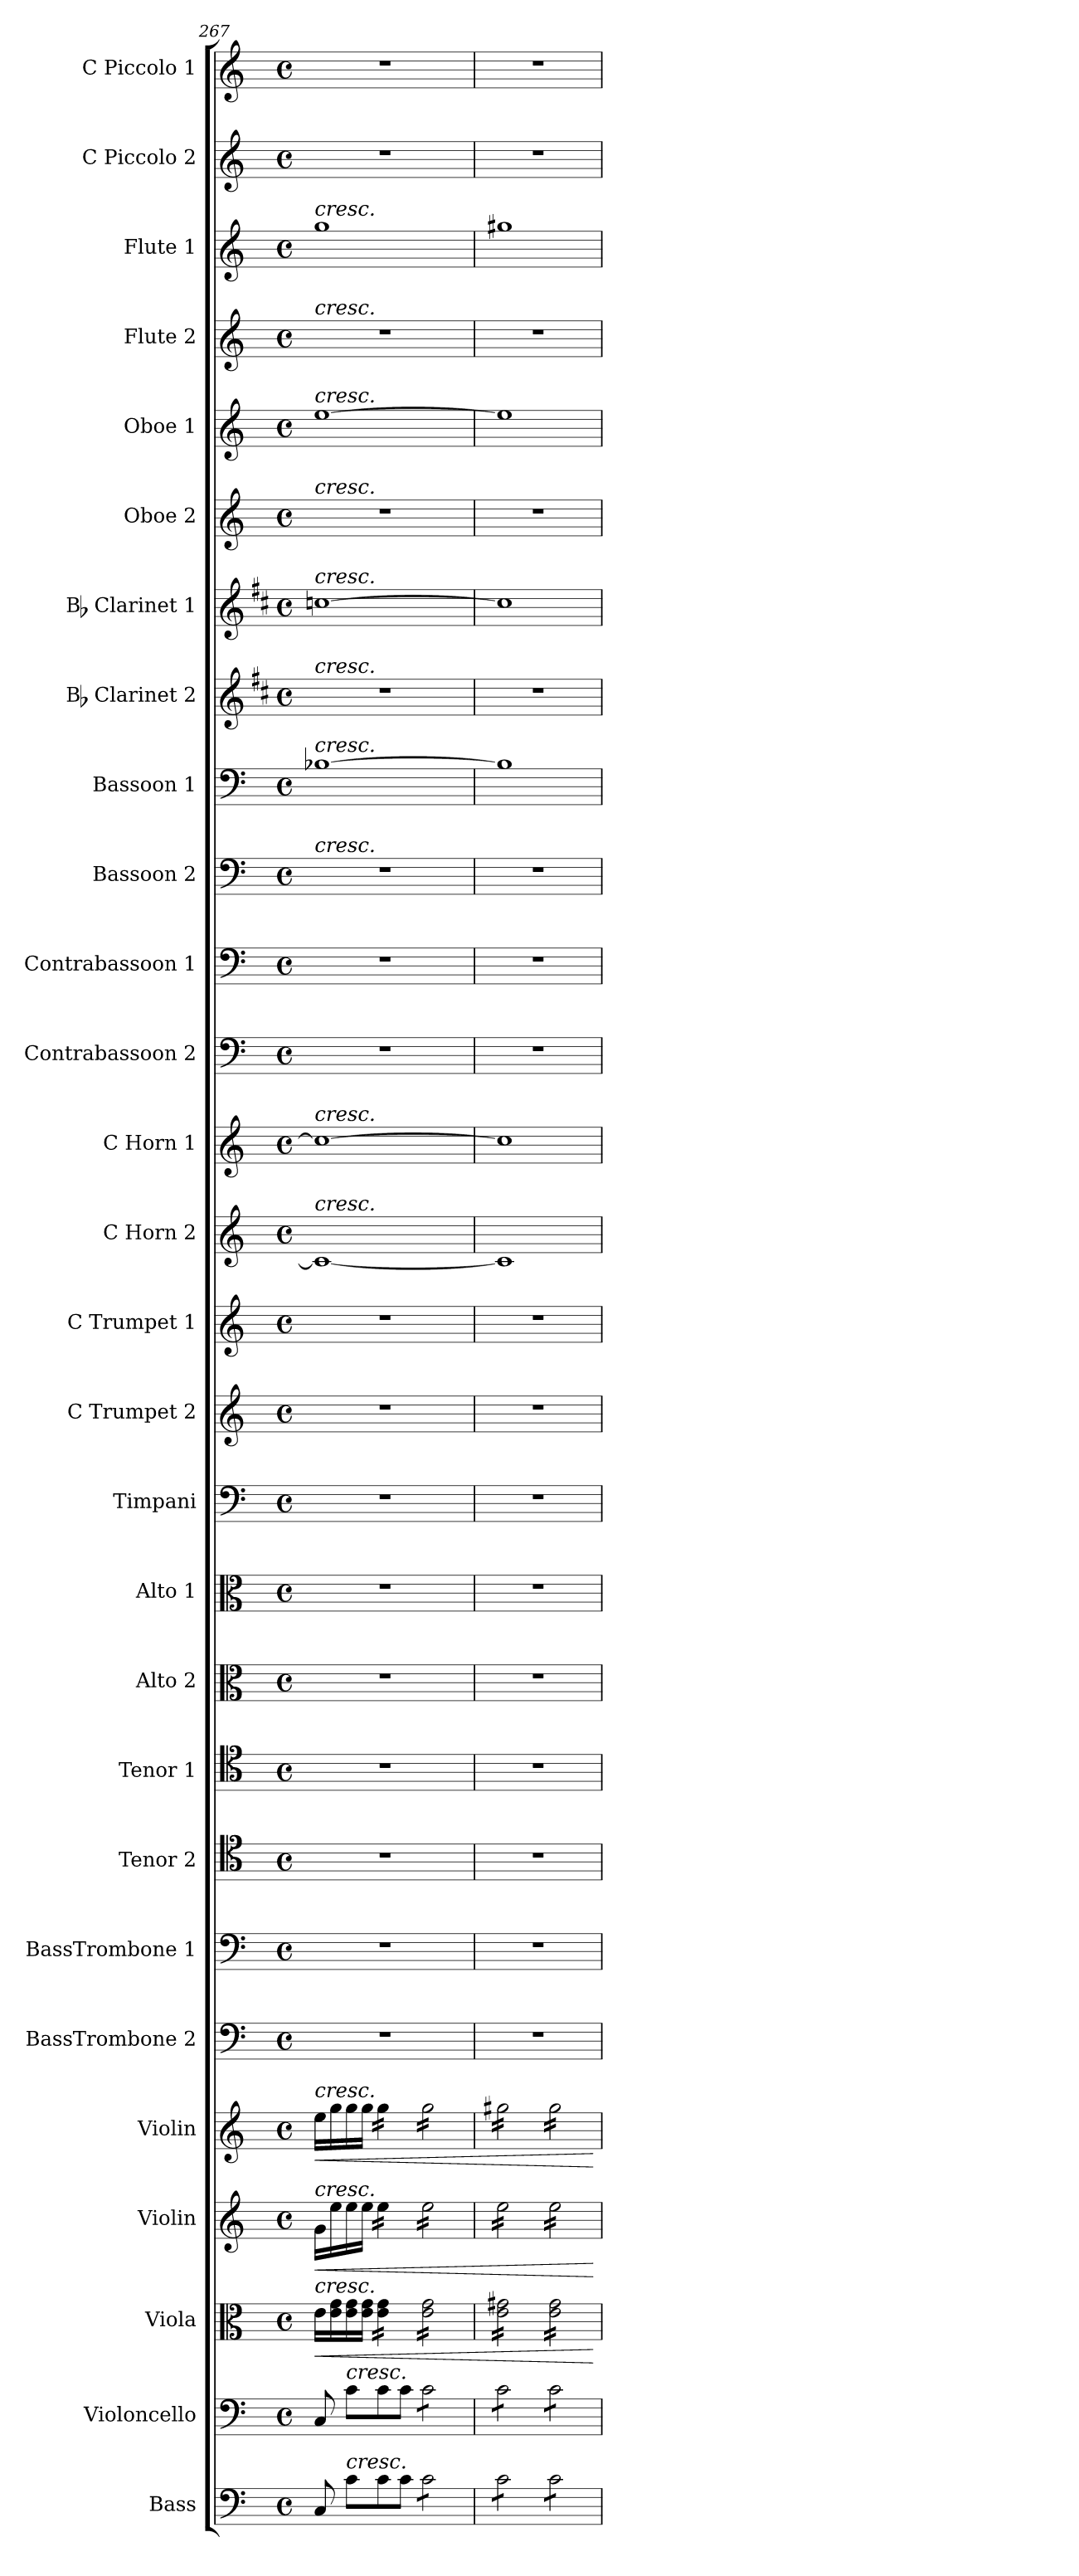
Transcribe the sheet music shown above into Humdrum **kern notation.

**kern	**kern	**kern	**dynam	**kern	**dynam	**kern	**dynam	**kern	**kern	**kern	**kern	**kern	**kern	**kern	**kern	**kern	**kern	**kern	**kern	**kern	**kern	**kern	**kern	**kern	**kern	**kern	**kern	**kern	**kern	**kern
*part28	*part27	*part26	*part26	*part25	*part25	*part24	*part24	*part23	*part22	*part21	*part20	*part19	*part18	*part17	*part16	*part15	*part14	*part13	*part12	*part11	*part10	*part9	*part8	*part7	*part6	*part5	*part4	*part3	*part2	*part1
*staff28	*staff27	*staff26	*staff26	*staff25	*staff25	*staff24	*staff24	*staff23	*staff22	*staff21	*staff20	*staff19	*staff18	*staff17	*staff16	*staff15	*staff14	*staff13	*staff12	*staff11	*staff10	*staff9	*staff8	*staff7	*staff6	*staff5	*staff4	*staff3	*staff2	*staff1
*I"Bass	*I"Violoncello	*I"Viola	*	*I"Violin	*	*I"Violin	*	*I"BassTrombone 2	*I"BassTrombone 1	*I"Tenor 2	*I"Tenor 1	*I"Alto 2	*I"Alto 1	*I"Timpani	*I"C Trumpet 2	*I"C Trumpet 1	*I"C Horn 2	*I"C Horn 1	*I"Contrabassoon 2	*I"Contrabassoon 1	*I"Bassoon 2	*I"Bassoon 1	*I"Bb Clarinet 2	*I"Bb Clarinet 1	*I"Oboe 2	*I"Oboe 1	*I"Flute 2	*I"Flute 1	*I"C Piccolo 2	*I"C Piccolo 1
*I'B	*I'Vc	*I'Vla	*	*I'Vln	*	*I'Vln	*	*I'BTrb 2	*I'BTrb 1	*I'T 2	*I'T 1	*I'A 2	*I'A 1	*I'Timp	*I'Tpt 2	*I'Tpt 1	*I'Hn 2	*I'Hn 1	*I'C Bsn 2	*I'C Bsn 1	*I'Bsn 2	*I'Bsn 1	*I'Cl 2	*I'Cl 1	*I'Ob 2	*I'Ob 1	*I'Fl 2	*I'Fl 1	*I'Picc 2	*I'Picc 1
*clefF4	*clefF4	*clefC3	*	*clefG2	*	*clefG2	*	*clefF4	*clefF4	*clefC4	*clefC4	*clefC3	*clefC3	*clefF4	*clefG2	*clefG2	*clefG2	*clefG2	*clefF4	*clefF4	*clefF4	*clefF4	*clefG2	*clefG2	*clefG2	*clefG2	*clefG2	*clefG2	*clefG2	*clefG2
*ITrd7c12	*	*	*	*	*	*	*	*	*	*	*	*	*	*	*	*	*ITrd7c12	*ITrd7c12	*ITrd7c12	*ITrd7c12	*	*	*ITrd1c2	*ITrd1c2	*	*	*	*	*ITrd-7c-12	*ITrd-7c-12
*k[]	*k[]	*k[]	*	*k[]	*	*k[]	*	*k[]	*k[]	*k[]	*k[]	*k[]	*k[]	*k[]	*k[]	*k[]	*k[]	*k[]	*k[]	*k[]	*k[]	*k[]	*k[]	*k[]	*k[]	*k[]	*k[]	*k[]	*k[]	*k[]
*M4/4	*M4/4	*M4/4	*	*M4/4	*	*M4/4	*	*M4/4	*M4/4	*M4/4	*M4/4	*M4/4	*M4/4	*M4/4	*M4/4	*M4/4	*M4/4	*M4/4	*M4/4	*M4/4	*M4/4	*M4/4	*M4/4	*M4/4	*M4/4	*M4/4	*M4/4	*M4/4	*M4/4	*M4/4
*met(c)	*met(c)	*met(c)	*	*met(c)	*	*met(c)	*	*met(c)	*met(c)	*met(c)	*met(c)	*met(c)	*met(c)	*met(c)	*met(c)	*met(c)	*met(c)	*met(c)	*met(c)	*met(c)	*met(c)	*met(c)	*met(c)	*met(c)	*met(c)	*met(c)	*met(c)	*met(c)	*met(c)	*met(c)
=267	=267	=267	=267	=267	=267	=267	=267	=267	=267	=267	=267	=267	=267	=267	=267	=267	=267	=267	=267	=267	=267	=267	=267	=267	=267	=267	=267	=267	=267	=267
!	!	!	!	!	!	!	!	!	!	!	!	!	!	!	!	!	!	!	!	!	!	!	!	!	!	!	!	!LO:TX:a:i:t=cresc.	!	!
!	!	!	!	!	!	!	!	!	!	!	!	!	!	!	!	!	!	!	!	!	!	!	!	!	!	!	!LO:TX:a:i:t=cresc.	!	!	!
!	!	!	!	!	!	!	!	!	!	!	!	!	!	!	!	!	!	!	!	!	!	!	!	!	!	!LO:TX:a:i:t=cresc.	!	!	!	!
!	!	!	!	!	!	!	!	!	!	!	!	!	!	!	!	!	!	!	!	!	!	!	!	!	!LO:TX:a:i:t=cresc.	!	!	!	!	!
!	!	!	!	!	!	!	!	!	!	!	!	!	!	!	!	!	!	!	!	!	!	!	!	!LO:TX:a:i:t=cresc.	!	!	!	!	!	!
!	!	!	!	!	!	!	!	!	!	!	!	!	!	!	!	!	!	!	!	!	!	!	!LO:TX:a:i:t=cresc.	!	!	!	!	!	!	!
!	!	!	!	!	!	!	!	!	!	!	!	!	!	!	!	!	!	!	!	!	!	!LO:TX:a:i:t=cresc.	!	!	!	!	!	!	!	!
!	!	!	!	!	!	!	!	!	!	!	!	!	!	!	!	!	!	!	!	!	!LO:TX:a:i:t=cresc.	!	!	!	!	!	!	!	!	!
!	!	!	!	!	!	!	!	!	!	!	!	!	!	!	!	!	!	!LO:TX:a:i:t=cresc.	!	!	!	!	!	!	!	!	!	!	!	!
!	!	!	!	!	!	!	!	!	!	!	!	!	!	!	!	!	!LO:TX:a:i:t=cresc.	!	!	!	!	!	!	!	!	!	!	!	!	!
!	!	!	!	!	!	!LO:TX:a:i:t=cresc.	!	!	!	!	!	!	!	!	!	!	!	!	!	!	!	!	!	!	!	!	!	!	!	!
!	!	!	!	!LO:TX:a:i:t=cresc.	!	!	!	!	!	!	!	!	!	!	!	!	!	!	!	!	!	!	!	!	!	!	!	!	!	!
!	!	!LO:TX:a:i:t=cresc.	!	!	!	!	!	!	!	!	!	!	!	!	!	!	!	!	!	!	!	!	!	!	!	!	!	!	!	!
!	!	!	!LO:HP:b	!	!LO:HP:b	!	!LO:HP:b	!	!	!	!	!	!	!	!	!	!	!	!	!	!	!	!	!	!	!	!	!	!	!
8CC	8C	16eLL	<	16gLL	<	16eeLL	<	1r	1r	1r	1r	1r	1r	1r	1r	1r	1C_	1c_	1r	1r	1r	[1B-X	1r	[1b-X	1r	[1ee	1r	1gg	1r	1r
.	.	16e\ 16g\	.	16ee	.	16gg	.	.	.	.	.	.	.	.	.	.	.	.	.	.	.	.	.	.	.	.	.	.	.	.
!	!LO:TX:a:i:t=cresc.	!	!	!	!	!	!	!	!	!	!	!	!	!	!	!	!	!	!	!	!	!	!	!	!	!	!	!	!	!
!LO:TX:a:i:t=cresc.	!	!	!	!	!	!	!	!	!	!	!	!	!	!	!	!	!	!	!	!	!	!	!	!	!	!	!	!	!	!
8CL	8cL	16e\ 16g\	.	16ee	.	16gg	.	.	.	.	.	.	.	.	.	.	.	.	.	.	.	.	.	.	.	.	.	.	.	.
.	.	16e\ 16g\JJ	.	16eeJJ	.	16ggJJ	.	.	.	.	.	.	.	.	.	.	.	.	.	.	.	.	.	.	.	.	.	.	.	.
*	*	*tremolo	*	*	*	*	*	*	*	*	*	*	*	*	*	*	*	*	*	*	*	*	*	*	*	*	*	*	*	*
*	*	*	*	*tremolo	*	*	*	*	*	*	*	*	*	*	*	*	*	*	*	*	*	*	*	*	*	*	*	*	*	*
*	*	*	*	*	*	*tremolo	*	*	*	*	*	*	*	*	*	*	*	*	*	*	*	*	*	*	*	*	*	*	*	*
8C	8c	16e\ 16g\LL	.	16eeLL	.	16ggLL	.	.	.	.	.	.	.	.	.	.	.	.	.	.	.	.	.	.	.	.	.	.	.	.
.	.	16e\ 16g\	.	16ee	.	16gg	.	.	.	.	.	.	.	.	.	.	.	.	.	.	.	.	.	.	.	.	.	.	.	.
8CJ	8cJ	16e\ 16g\	.	16ee	.	16gg	.	.	.	.	.	.	.	.	.	.	.	.	.	.	.	.	.	.	.	.	.	.	.	.
.	.	16e\ 16g\JJ	.	16eeJJ	.	16ggJJ	.	.	.	.	.	.	.	.	.	.	.	.	.	.	.	.	.	.	.	.	.	.	.	.
*tremolo	*	*	*	*	*	*	*	*	*	*	*	*	*	*	*	*	*	*	*	*	*	*	*	*	*	*	*	*	*	*
*	*tremolo	*	*	*	*	*	*	*	*	*	*	*	*	*	*	*	*	*	*	*	*	*	*	*	*	*	*	*	*	*
8CL	8cL	16e\ 16g\LL	.	16eeLL	.	16ggLL	.	.	.	.	.	.	.	.	.	.	.	.	.	.	.	.	.	.	.	.	.	.	.	.
.	.	16e\ 16g\	.	16ee	.	16gg	.	.	.	.	.	.	.	.	.	.	.	.	.	.	.	.	.	.	.	.	.	.	.	.
8C	8c	16e\ 16g\	.	16ee	.	16gg	.	.	.	.	.	.	.	.	.	.	.	.	.	.	.	.	.	.	.	.	.	.	.	.
.	.	16e\ 16g\	.	16ee	.	16gg	.	.	.	.	.	.	.	.	.	.	.	.	.	.	.	.	.	.	.	.	.	.	.	.
8C	8c	16e\ 16g\	.	16ee	.	16gg	.	.	.	.	.	.	.	.	.	.	.	.	.	.	.	.	.	.	.	.	.	.	.	.
.	.	16e\ 16g\	.	16ee	.	16gg	.	.	.	.	.	.	.	.	.	.	.	.	.	.	.	.	.	.	.	.	.	.	.	.
8CJ	8cJ	16e\ 16g\	.	16ee	.	16gg	.	.	.	.	.	.	.	.	.	.	.	.	.	.	.	.	.	.	.	.	.	.	.	.
.	.	16e\ 16g\JJ	.	16eeJJ	.	16ggJJ	.	.	.	.	.	.	.	.	.	.	.	.	.	.	.	.	.	.	.	.	.	.	.	.
=268	=268	=268	=268	=268	=268	=268	=268	=268	=268	=268	=268	=268	=268	=268	=268	=268	=268	=268	=268	=268	=268	=268	=268	=268	=268	=268	=268	=268	=268	=268
8CL	8cL	16e\ 16g#X\LL	.	16eeLL	.	16gg#XLL	.	1r	1r	1r	1r	1r	1r	1r	1r	1r	1C]	1c]	1r	1r	1r	1B-]	1r	1b-]	1r	1ee]	1r	1gg#X	1r	1r
.	.	16e\ 16g#X\	.	16ee	.	16gg#X	.	.	.	.	.	.	.	.	.	.	.	.	.	.	.	.	.	.	.	.	.	.	.	.
8C	8c	16e\ 16g#X\	.	16ee	.	16gg#X	.	.	.	.	.	.	.	.	.	.	.	.	.	.	.	.	.	.	.	.	.	.	.	.
.	.	16e\ 16g#X\	.	16ee	.	16gg#X	.	.	.	.	.	.	.	.	.	.	.	.	.	.	.	.	.	.	.	.	.	.	.	.
8C	8c	16e\ 16g#X\	.	16ee	.	16gg#X	.	.	.	.	.	.	.	.	.	.	.	.	.	.	.	.	.	.	.	.	.	.	.	.
.	.	16e\ 16g#X\	.	16ee	.	16gg#X	.	.	.	.	.	.	.	.	.	.	.	.	.	.	.	.	.	.	.	.	.	.	.	.
8CJ	8cJ	16e\ 16g#X\	.	16ee	.	16gg#X	.	.	.	.	.	.	.	.	.	.	.	.	.	.	.	.	.	.	.	.	.	.	.	.
.	.	16e\ 16g#X\JJ	.	16eeJJ	.	16gg#XJJ	.	.	.	.	.	.	.	.	.	.	.	.	.	.	.	.	.	.	.	.	.	.	.	.
8CL	8cL	16e\ 16g#\LL	.	16eeLL	.	16gg#LL	.	.	.	.	.	.	.	.	.	.	.	.	.	.	.	.	.	.	.	.	.	.	.	.
.	.	16e\ 16g#\	.	16ee	.	16gg#	.	.	.	.	.	.	.	.	.	.	.	.	.	.	.	.	.	.	.	.	.	.	.	.
8C	8c	16e\ 16g#\	.	16ee	.	16gg#	.	.	.	.	.	.	.	.	.	.	.	.	.	.	.	.	.	.	.	.	.	.	.	.
.	.	16e\ 16g#\	.	16ee	.	16gg#	.	.	.	.	.	.	.	.	.	.	.	.	.	.	.	.	.	.	.	.	.	.	.	.
8C	8c	16e\ 16g#\	.	16ee	.	16gg#	.	.	.	.	.	.	.	.	.	.	.	.	.	.	.	.	.	.	.	.	.	.	.	.
.	.	16e\ 16g#\	.	16ee	.	16gg#	.	.	.	.	.	.	.	.	.	.	.	.	.	.	.	.	.	.	.	.	.	.	.	.
8CJ	8cJ	16e\ 16g#\	.	16ee	.	16gg#	.	.	.	.	.	.	.	.	.	.	.	.	.	.	.	.	.	.	.	.	.	.	.	.
*	*Xtremolo	*	*	*	*	*	*	*	*	*	*	*	*	*	*	*	*	*	*	*	*	*	*	*	*	*	*	*	*	*
*Xtremolo	*	*	*	*	*	*	*	*	*	*	*	*	*	*	*	*	*	*	*	*	*	*	*	*	*	*	*	*	*	*
.	.	16e\ 16g#\JJ	.	16eeJJ	.	16gg#JJ	.	.	.	.	.	.	.	.	.	.	.	.	.	.	.	.	.	.	.	.	.	.	.	.
*	*	*	*	*	*	*Xtremolo	*	*	*	*	*	*	*	*	*	*	*	*	*	*	*	*	*	*	*	*	*	*	*	*
*	*	*	*	*Xtremolo	*	*	*	*	*	*	*	*	*	*	*	*	*	*	*	*	*	*	*	*	*	*	*	*	*	*
*	*	*Xtremolo	*	*	*	*	*	*	*	*	*	*	*	*	*	*	*	*	*	*	*	*	*	*	*	*	*	*	*	*
.	.	.	[	.	[	.	[	.	.	.	.	.	.	.	.	.	.	.	.	.	.	.	.	.	.	.	.	.	.	.
=	=	=	=	=	=	=	=	=	=	=	=	=	=	=	=	=	=	=	=	=	=	=	=	=	=	=	=	=	=	=
*-	*-	*-	*-	*-	*-	*-	*-	*-	*-	*-	*-	*-	*-	*-	*-	*-	*-	*-	*-	*-	*-	*-	*-	*-	*-	*-	*-	*-	*-	*-
